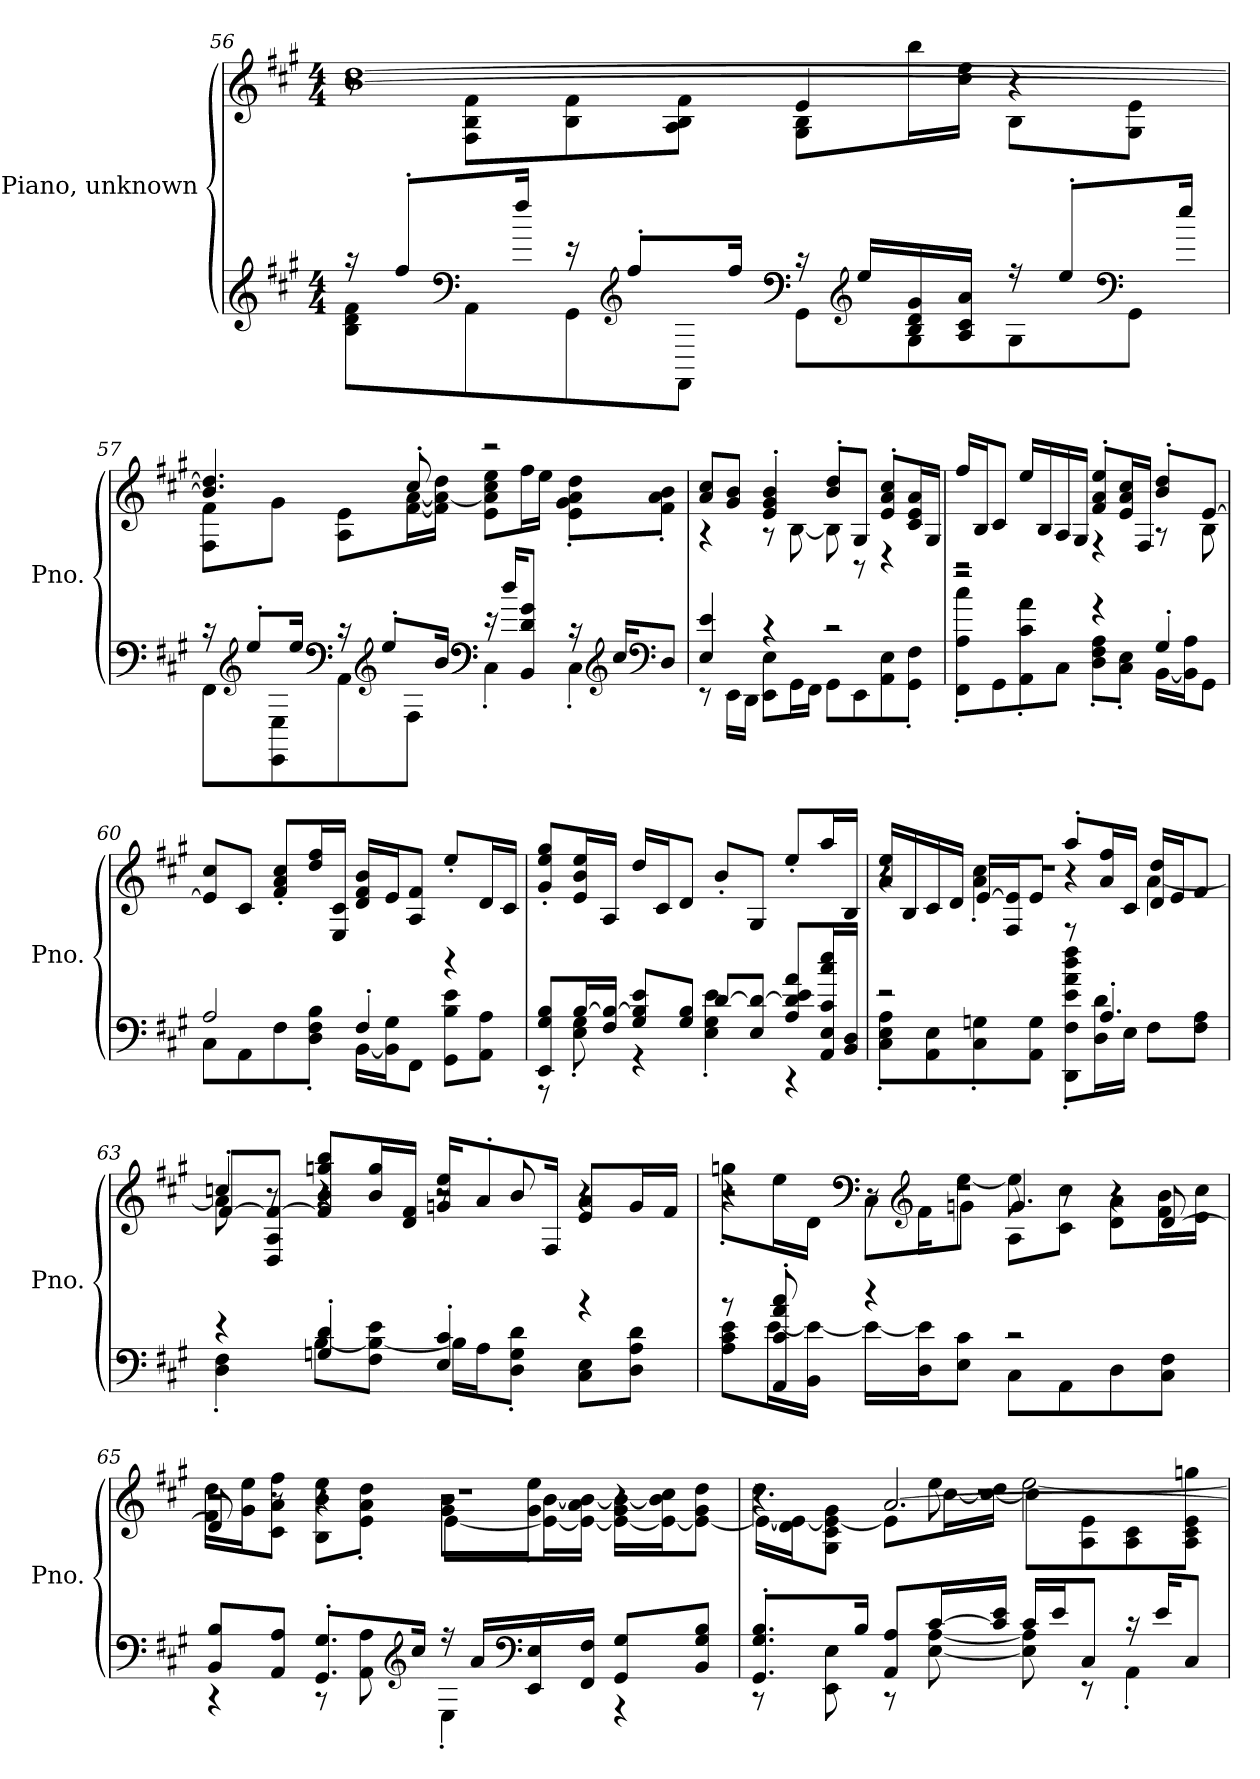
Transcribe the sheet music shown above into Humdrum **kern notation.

**kern	**kern
*part1	*part1
*staff2	*staff1
*I"Piano, unknown	*
*I'Pno.	*
!!LO:LB:g=z
*clefG2	*clefG2
*k[f#c#g#]	*k[f#c#g#]
*M4/4	*M4/4
=56	=56
*^	*^
*	*	*	*^
16r	8B\ 8d\ 8f#\L	[1b [1dd	8r	2r
8ff#'/L	.	.	.	.
*clefF4	*	*	*	*
.	8AA\	.	8F#\ 8B\ 8f#\L	.
16ff#/Jk	.	.	.	.
16r	8GG#\	.	8B\ 8f#\	.
*clefG2	*	*	*	*
8ff#'/L	.	.	.	.
.	8FF#\J	.	8A\ 8B\ 8f#\J	.
16ff#/Jk	.	.	.	.
*clefF4	*	*	*	*
16r	8GG#\L	.	8G#\ 8B\L	4e/
*clefG2	*	*	*	*
16ee/LL	.	.	.	.
16B/ 16d/ 16g#/	8G#\	.	16bb\L	.
16A/ 16c#/ 16a/JJ	.	.	16cc#\ 16ee\JJ	.
16r	8G#\	.	8B\L	4r
8ee'/L	.	.	.	.
*clefF4	*	*	*	*
.	8GG#\J	.	8G#\ 8e\J	.
16ee/Jk	.	.	.	.
*	*	*	*v	*v
!!LO:PB:g=z
=57	=57	=57	=57
16r	8FF#\L	4.b/] 4.dd/]	8F#\ 8f#\L
*clefG2	*	*	*
8ee'/L	.	.	.
.	8EE\ 8E\	.	8g#\J
16ee/Jk	.	.	.
*clefF4	*	*	*
16r	8AA\	.	8A\ 8e\L
*clefG2	*	*	*
8ee'/L	.	.	.
.	8F#\J	8cc#'/	[16f#\ [16a\L
16b/Jk	.	.	16f#\] 16a\_ 16dd\JJ
*clefF4	*	*	*
16r	4C#'\	2r	8e\ 8a\] 8cc#\ 8ee\L
16dd/KL	.	.	.
8BB/ 8d/ 8g#/J	.	.	16ff#\L
.	.	.	16ee\JJ
16r	4C#'\	.	8e\' 8g#\' 8a\' 8dd\'L
*clefG2	*	*	*
16cc#/KL	.	.	.
*clefF4	*	*	*
8D/J	.	.	8f#\' 8a\' 8b\'J
=58	=58	=58	=58
4E/ 4e/	8r	8a/ 8cc#/L	4r
.	16EE\LL	8g#/ 8b/J	.
.	16DD\JJ	.	.
4r	8EE\ 8E\L	4e/' 4g#/' 4b/'	8r
.	16GG#\L	.	[8B\
.	16FF#\JJ	.	.
2r	8GG#\L	8b/' 8dd/'L	8B\]
.	8EE\	8G#/J	8r
.	8AA\ 8E\	8e/' 8a/' 8cc#/'L	4r
.	8GG#\' 8F#\'J	16c#/ 16e/ 16a/L	.
.	.	16G#/JJ	.
!!LO:LB:g=z	!!
=59	=59	=59	=59
2r	8FF#\' 8A\' 8cc#\'L	16ff#/LL	2r
.	.	16B/J	.
.	8GG#\	8c#/J	.
.	8AA\' 8c#\' 8a\'	16ee/LL	.
.	.	16B/	.
.	8C#\J	16A/	.
.	.	16G#/JJ	.
4r	8D\' 8F#\' 8A\'L	8f#/' 8a/' 8ee/'L	4r
.	8C#\' 8E\'J	16e/ 16a/ 16cc#/L	.
.	.	16F#/JJ	.
4G#'/	[16BB\LL	8b/' 8dd/'L	8r
.	16BB\] 16A\J	.	.
.	8GG#\J	[8e/J	8B\
*	*	*v	*v
=60	=60	=60
2A/	8C#\L	8e/] 8cc#/L
.	8AA\	8c#/J
.	8F#\	8f#/' 8a/' 8cc#/'L
.	8D\' 8F#\' 8B\'J	16dd/ 16ff#/L
.	.	16E/ 16c#/JJ
4F#'/	[16BB\LL	16d/ 16f#/ 16b/LL
.	16BB\] 16G#\J	16e/J
.	8FF#\J	8A/ 8f#/J
4r	8GG#\ 8B\ 8e\L	8ee'/L
.	8AA\ 8A\J	16d/L
.	.	16c#/JJ
=61	=61	=61
8EE/ 8G#/ 8B/L	8r	8g#/' 8ee/' 8gg#/'L
[16B/L	8E\' 8G#\'	16e/ 16b/ 16ee/L
16F#/ 16B/_JJ	.	16A/JJ
8G#/ 8B/] 8e/L	4r	16dd/LL
.	.	16c#/J
8G#/ 8B/J	.	8d/J
[8d/L	4E\' 4G#\' 4e\'	8b'/L
8E/ 8d/_J	.	8G#/J
8A/ 8d/] 8e/ 8a/L	4r	8ee'/L
16AA/ 16E/ 16c#/ 16cc#/ 16ee/L	.	16aa/L
16BB/ 16D/JJ	.	16B/JJ
!!LO:LB:g=z
=62	=62	=62
*	*	*^
*	*	*	*^
2r	8C#\' 8E\' 8A\'L	1r	4r	16a/ 16ee/LL
.	.	.	.	16B/
.	8AA\ 8E\	.	.	16c#/
.	.	.	.	16d/JJ
.	8C#\' 8Gn\'	.	4a\' 4cc#\'	[16e/LL
.	.	.	.	16F#/ 16e/]J
.	8AA\ 8G\J	.	.	8e/J
8r	8DD\' 8F#\' 8e\' 8a\' 8dd\' 8ff#\'L	.	4r	8aa'/L
4.A'/	16D\ 16d\L	.	.	16a/ 16ff#/L
.	16E\JJ	.	.	16c#/JJ
.	8F#\L	.	[4a\	16d/ 16dd/LL
.	.	.	.	16e/J
.	8F#\ 8A\J	.	.	8f#/J
=63	=63	=63	=63	=63
4r	4D\' 4F#\'	4ccn'/	8a\]	[8f#/L
.	.	.	8r	8D/ 8A/ 8f#/_J
4Gn/' 4d/'	[8B\L	4r	4r	8f#/] 8b/ 8ggn/ 8bb/L
.	8F#\ 8B\_ 8e\J	.	.	16b/ 16gg/L
.	.	.	.	16d/ 16f#/JJ
4E/' 4c#/'	16B\LL]	8r	2r	16gn/ 16ee/KL
.	16A\J	.	.	8a'/
.	8D\' 8G\' 8d\'J	8b/	.	.
.	.	.	.	16F#/Jk
4r	8C#\ 8E\L	4r	.	8e/ 8a/L
.	8D\ 8A\ 8d\J	.	.	16g/L
.	.	.	.	16f#/JJ
!!LO:LB:g=z
=64	=64	=64	=64	=64
*	*	*	*	*^
8r	8A\ 8c#\ 8e\L	1r	4r	2r	8ggn'\L
8AA/' 8c#/' 8a/' 8cc#/'	[16e\L	.	.	.	16ee\L
.	16BB\ 16e\_JJ	.	.	.	16d\JJ
*	*	*clefF4	*	*	*
4r	16e\LL_	.	8C#\L	.	16r
*	*	*clefG2	*	*	*
.	16D\ 16e\]J	.	.	.	16f#\KL
.	8E\ 8c#\J	.	[8ee\J	.	8gn\J
2r	8C#\L	.	8ee\]	4.g/	8A\L
.	8AA\	.	8r	.	8c#\ 8cc#\J
.	8D\	.	4r	.	8d\ 8a\L
.	8C#\ 8F#\J	.	.	[8d/	16f#\ 16b\L
.	.	.	.	.	16e\ 16cc#\JJ
=65	=65	=65	=65	=65	=65
8BB/ 8B/L	4r	1r	2r	8d/]	16f#\ 16dd\LL
.	.	.	.	.	16g#\ 16ee\J
8AA/ 8A/J	.	.	.	8r	8c#\ 8a\ 8ff#\J
8.GG#/' 8.G#/'L	8r	.	.	4r	8B\ 8b\ 8ee\L
.	8AA\ 8A\	.	.	.	8e\' 8a\' 8dd\'J
*clefG2	*	*	*	*	*
16cc#/Jk	.	.	.	.	.
16r	4E'\	.	8g#\ 8b\L	2r	[8e\L
16a/LL	.	.	.	.	.
*clefF4	*	*	*	*	*
16EE/ 16E/	.	.	8g#\' 8ee\'J	.	16e\_ [16b\L
16FF#/ 16F#/JJ	.	.	.	.	16e\_ 16a\ 16b\_JJ
8GG#/ 8G#/L	4r	.	4r	.	16e\_ 16g#\ 16b\_LL
.	.	.	.	.	16e\_ 16b\] 16cc#\J
8BB/ 8G#/ 8B/J	.	.	.	.	8e\_ 8g#\ 8dd\J
!!LO:LB:g=z	!!	!!	!!
=66	=66	=66	=66	=66	=66
8.GG#/' 8.G#/' 8.B/'L	8r	1r	4.dd\	4r	16e\LL_
.	.	.	.	.	16d\ 16e\_J
.	8EE\ 8E\	.	.	.	8G#\ 8c#\ 8e\_ 8g#\J
16B/Jk	.	.	.	.	.
8AA/ 8A/L	8r	.	.	[2.a/	8e\L]
[16c#/L	[8E\ [8A\	.	8ee\	.	[16cc#\L
16c#/] 16e/JJ	.	.	.	.	16cc#\_ 16dd\JJ
16c#/LL	8E\] 8A\]	.	[2ee\	.	8cc#\L]
16e/J	.	.	.	.	.
8C#/J	8r	.	.	.	8A\ 8e\
16r	4AA'\	.	.	.	8A\ 8c#\
16e/KL	.	.	.	.	.
8C#/J	.	.	.	.	8A\ 8c#\ 8e\ 8ggn\J
*v	*v	*	*	*	*
*	*v	*v	*v	*v
=	=
*-	*-
